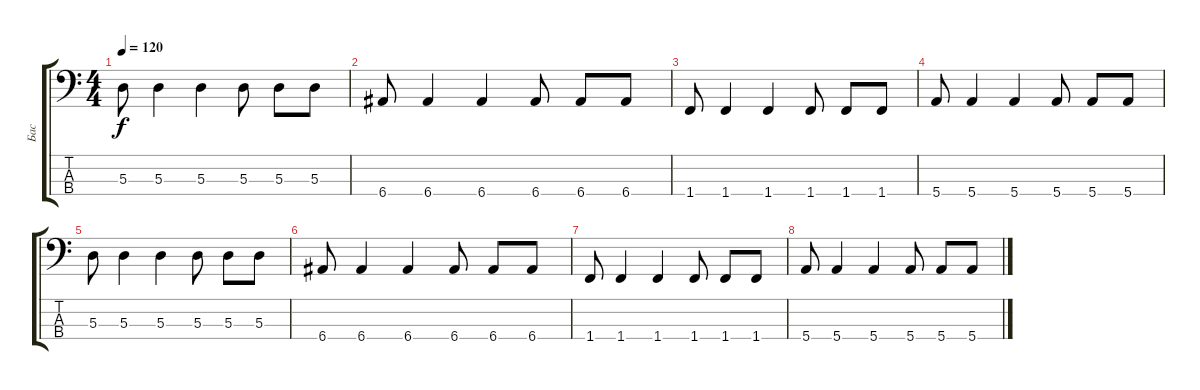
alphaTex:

\track ("Бас" "Бас") {instrument electricbassfinger}
\staff {score tabs}
\tuning (G2 D2 A1 E1) {hide}
\ts (4 4)
\tempo 120
\clef f4
\ks c
5.3.8{dy f} 5.3.4 5.3.4 5.3.8 5.3.8 5.3.8 |
6.4.8 6.4.4 6.4.4 6.4.8 6.4.8 6.4.8 |
1.4.8 1.4.4 1.4.4 1.4.8 1.4.8 1.4.8 |
5.4.8 5.4.4 5.4.4 5.4.8 5.4.8 5.4.8 |
5.3.8 5.3.4 5.3.4 5.3.8 5.3.8 5.3.8 |
6.4.8 6.4.4 6.4.4 6.4.8 6.4.8 6.4.8 |
1.4.8 1.4.4 1.4.4 1.4.8 1.4.8 1.4.8 |
5.4.8 5.4.4 5.4.4 5.4.8 5.4.8 5.4.8
